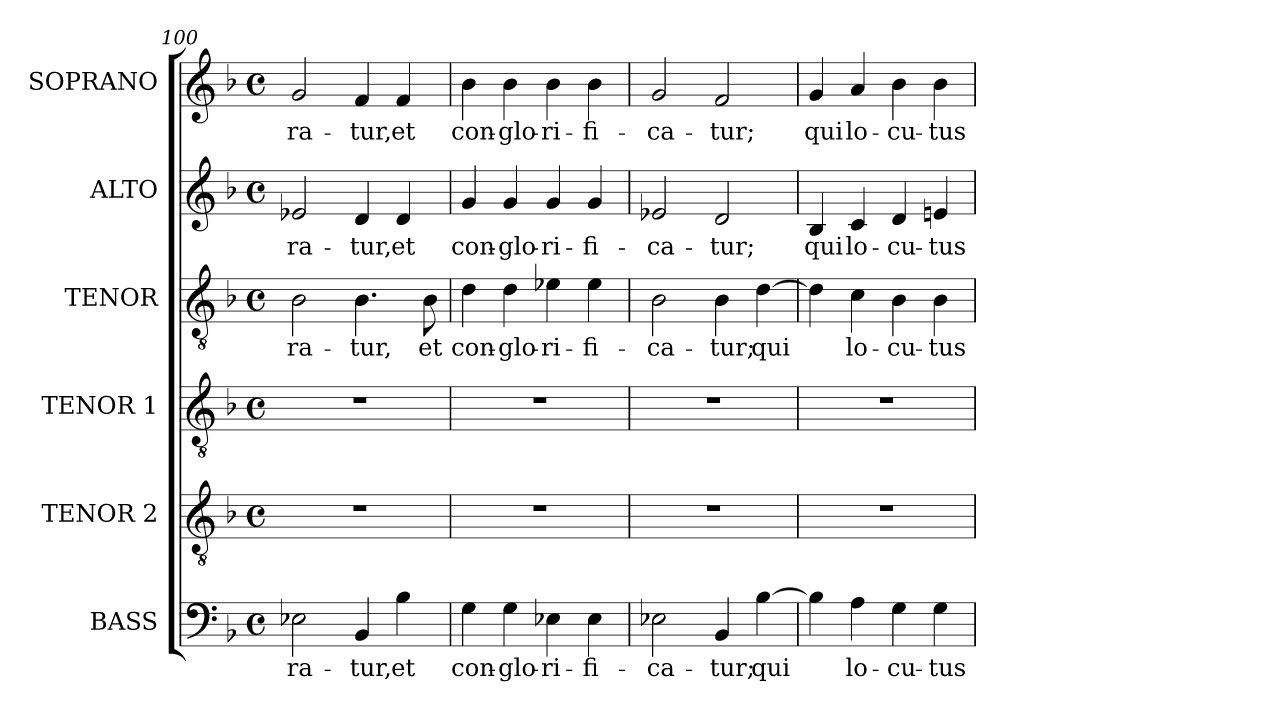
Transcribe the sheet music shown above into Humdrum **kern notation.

**kern	**text	**kern	**kern	**kern	**text	**kern	**text	**kern	**text
*part6	*part6	*part5	*part4	*part3	*part3	*part2	*part2	*part1	*part1
*staff6	*staff6	*staff5	*staff4	*staff3	*staff3	*staff2	*staff2	*staff1	*staff1
*I"BASS	*	*I"TENOR 2	*I"TENOR 1	*I"TENOR	*	*I"ALTO	*	*I"SOPRANO	*
*I'B.	*	*I'T2.	*I'T1.	*I'T.	*	*I'A.	*	*I'S.	*
*clefF4	*	*clefGv2	*clefGv2	*clefGv2	*	*clefG2	*	*clefG2	*
*	*	*ITrd7c12	*ITrd7c12	*ITrd7c12	*	*	*	*	*
*k[b-]	*	*k[b-]	*k[b-]	*k[b-]	*	*k[b-]	*	*k[b-]	*
*F:	*	*F:	*F:	*F:	*	*F:	*	*F:	*
*M4/4	*	*M4/4	*M4/4	*M4/4	*	*M4/4	*	*M4/4	*
*met(c)	*	*met(c)	*met(c)	*met(c)	*	*met(c)	*	*met(c)	*
=100	=100	=100	=100	=100	=100	=100	=100	=100	=100
!	!LO:LY:b:color=#000000	!	!	!	!	!	!	!	!
!	!	!	!	!	!LO:LY:b:color=#000000	!	!	!	!
!	!	!	!	!	!	!	!LO:LY:b:color=#000000	!	!
!	!	!	!	!	!	!	!	!	!LO:LY:b:color=#000000
2E-Xi\	-ra-	1r	1r	2BB-i\	-ra-	2e-Xi/	-ra-	2gi/	-ra-
!	!LO:LY:b:color=#000000	!	!	!	!	!	!	!	!
!	!	!	!	!	!LO:LY:b:color=#000000	!	!	!	!
!	!	!	!	!	!	!	!LO:LY:b:color=#000000	!	!
!	!	!	!	!	!	!	!	!	!LO:LY:b:color=#000000
4BB-i/	-tur,	.	.	4.BB-i\	-tur,	4di/	-tur,	4fi/	-tur,
!	!LO:LY:b:color=#000000	!	!	!	!	!	!	!	!
!	!	!	!	!	!	!	!LO:LY:b:color=#000000	!	!
!	!	!	!	!	!	!	!	!	!LO:LY:b:color=#000000
4B-i\	et	.	.	.	.	4di/	et	4fi/	et
!	!	!	!	!	!LO:LY:b:color=#000000	!	!	!	!
.	.	.	.	8BB-i\	et	.	.	.	.
=101	=101	=101	=101	=101	=101	=101	=101	=101	=101
!	!LO:LY:b:color=#000000	!	!	!	!	!	!	!	!
!	!	!	!	!	!LO:LY:b:color=#000000	!	!	!	!
!	!	!	!	!	!	!	!LO:LY:b:color=#000000	!	!
!	!	!	!	!	!	!	!	!	!LO:LY:b:color=#000000
4Gi\	con-	1r	1r	4Di\	con-	4gi/	con-	4b-i\	con-
!	!LO:LY:b:color=#000000	!	!	!	!	!	!	!	!
!	!	!	!	!	!LO:LY:b:color=#000000	!	!	!	!
!	!	!	!	!	!	!	!LO:LY:b:color=#000000	!	!
!	!	!	!	!	!	!	!	!	!LO:LY:b:color=#000000
4Gi\	-glo-	.	.	4Di\	-glo-	4gi/	-glo-	4b-i\	-glo-
!	!LO:LY:b:color=#000000	!	!	!	!	!	!	!	!
!	!	!	!	!	!LO:LY:b:color=#000000	!	!	!	!
!	!	!	!	!	!	!	!LO:LY:b:color=#000000	!	!
!	!	!	!	!	!	!	!	!	!LO:LY:b:color=#000000
4E-Xi\	-ri-	.	.	4E-Xi\	-ri-	4gi/	-ri-	4b-i\	-ri-
!	!LO:LY:b:color=#000000	!	!	!	!	!	!	!	!
!	!	!	!	!	!LO:LY:b:color=#000000	!	!	!	!
!	!	!	!	!	!	!	!LO:LY:b:color=#000000	!	!
!	!	!	!	!	!	!	!	!	!LO:LY:b:color=#000000
4E-i\	-fi-	.	.	4E-i\	-fi-	4gi/	-fi-	4b-i\	-fi-
=102	=102	=102	=102	=102	=102	=102	=102	=102	=102
!	!LO:LY:b:color=#000000	!	!	!	!	!	!	!	!
!	!	!	!	!	!LO:LY:b:color=#000000	!	!	!	!
!	!	!	!	!	!	!	!LO:LY:b:color=#000000	!	!
!	!	!	!	!	!	!	!	!	!LO:LY:b:color=#000000
2E-Xi\	-ca-	1r	1r	2BB-i\	-ca-	2e-Xi/	-ca-	2gi/	-ca-
!	!LO:LY:b:color=#000000	!	!	!	!	!	!	!	!
!	!	!	!	!	!LO:LY:b:color=#000000	!	!	!	!
!	!	!	!	!	!	!	!LO:LY:b:color=#000000	!	!
!	!	!	!	!	!	!	!	!	!LO:LY:b:color=#000000
4BB-i/	-tur;	.	.	4BB-i\	-tur;	2di/	-tur;	2fi/	-tur;
!	!LO:LY:b:color=#000000	!	!	!	!	!	!	!	!
!	!	!	!	!	!LO:LY:b:color=#000000	!	!	!	!
[4B-i\	qui	.	.	[4Di\	qui	.	.	.	.
=103	=103	=103	=103	=103	=103	=103	=103	=103	=103
!	!	!	!	!	!	!	!LO:LY:b:color=#000000	!	!
!	!	!	!	!	!	!	!	!	!LO:LY:b:color=#000000
4B-i\]	.	1r	1r	4Di\]	.	4B-i/	qui	4gi/	qui
!	!LO:LY:b:color=#000000	!	!	!	!	!	!	!	!
!	!	!	!	!	!LO:LY:b:color=#000000	!	!	!	!
!	!	!	!	!	!	!	!LO:LY:b:color=#000000	!	!
!	!	!	!	!	!	!	!	!	!LO:LY:b:color=#000000
4Ai\	lo-	.	.	4Ci\	lo-	4ci/	lo-	4ai/	lo-
!	!LO:LY:b:color=#000000	!	!	!	!	!	!	!	!
!	!	!	!	!	!LO:LY:b:color=#000000	!	!	!	!
!	!	!	!	!	!	!	!LO:LY:b:color=#000000	!	!
!	!	!	!	!	!	!	!	!	!LO:LY:b:color=#000000
4Gi\	-cu-	.	.	4BB-i\	-cu-	4di/	-cu-	4b-i\	-cu-
!	!LO:LY:b:color=#000000	!	!	!	!	!	!	!	!
!	!	!	!	!	!LO:LY:b:color=#000000	!	!	!	!
!	!	!	!	!	!	!	!LO:LY:b:color=#000000	!	!
!	!	!	!	!	!	!	!	!	!LO:LY:b:color=#000000
4Gi\	-tus	.	.	4BB-i\	-tus	4eni/	-tus	4b-i\	-tus
=	=	=	=	=	=	=	=	=	=
*-	*-	*-	*-	*-	*-	*-	*-	*-	*-
